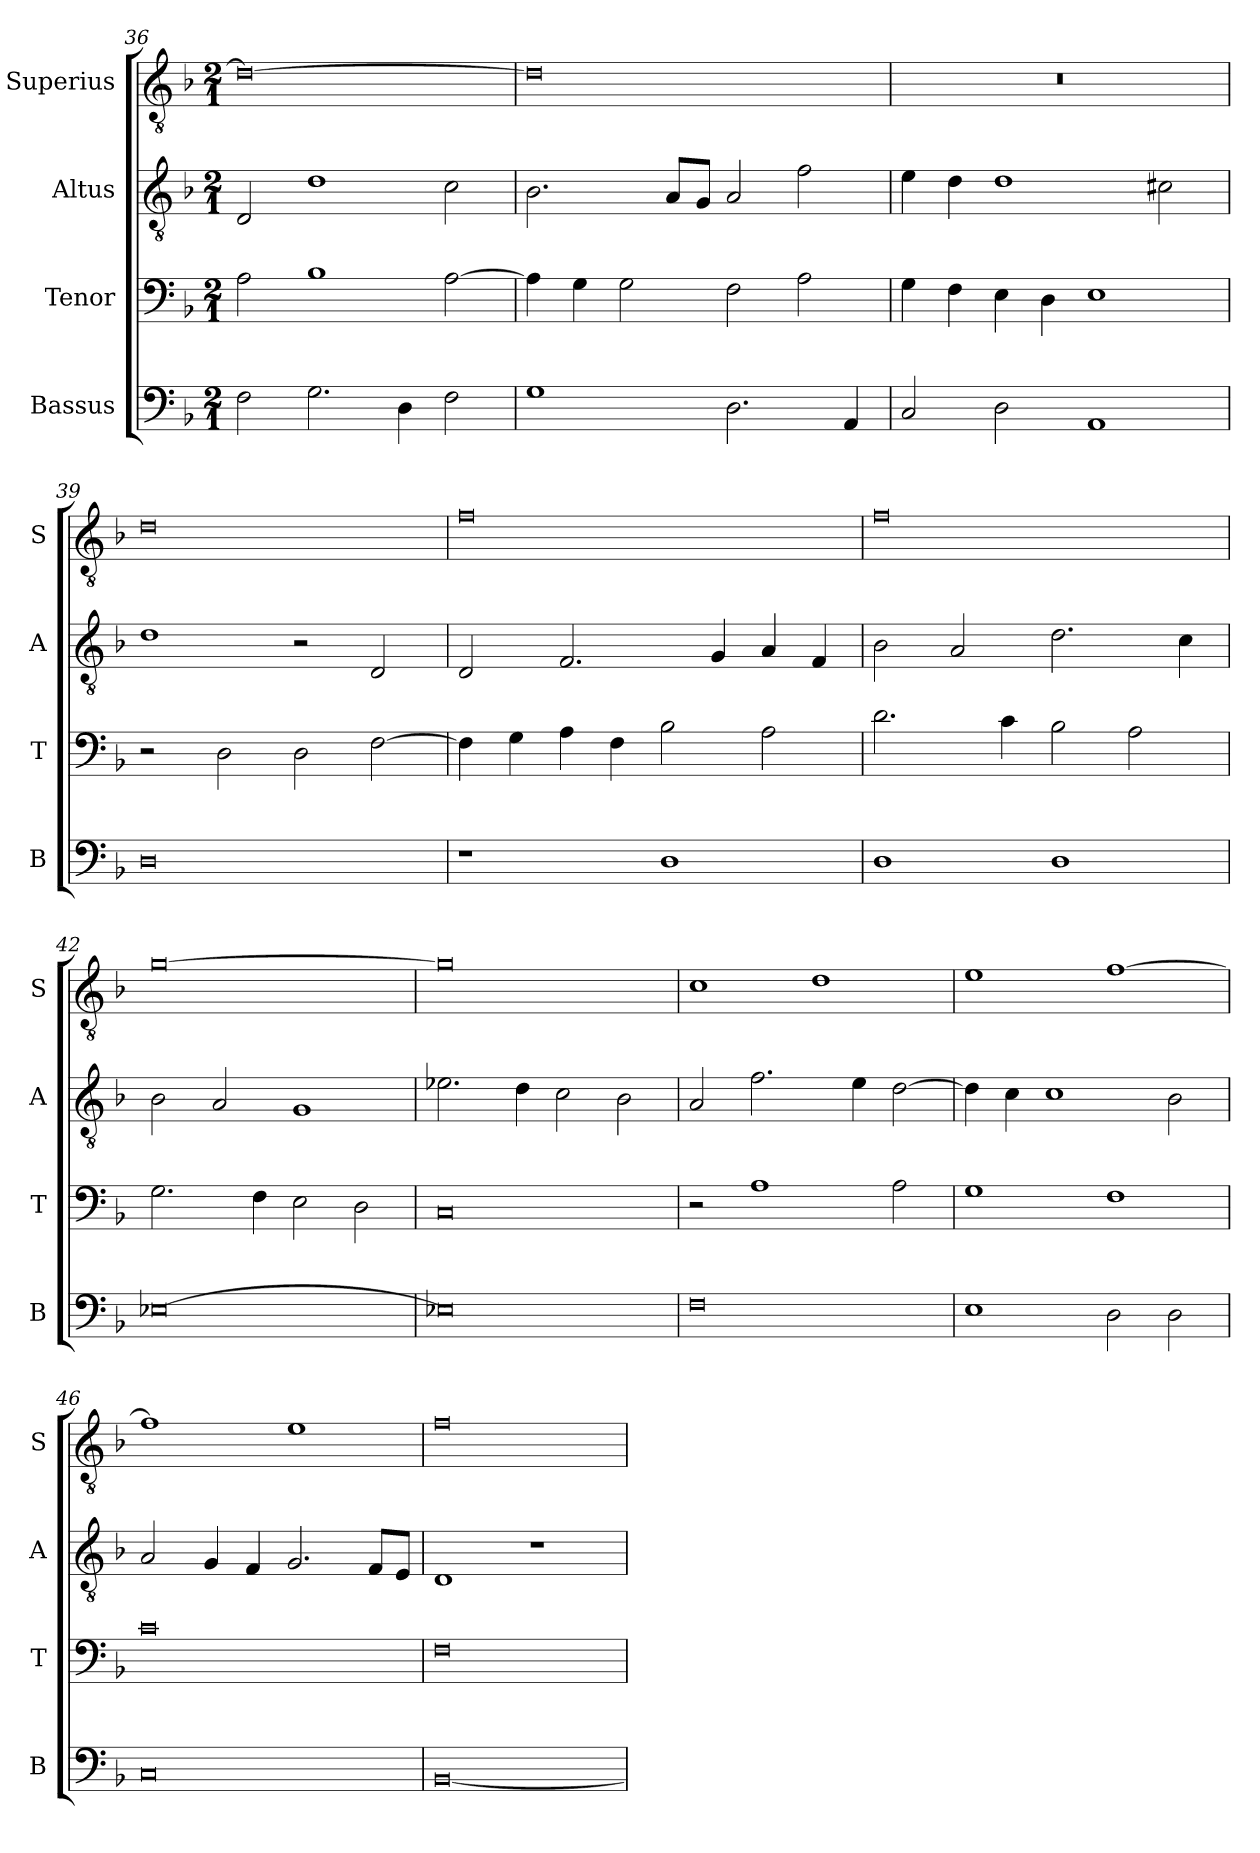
**kern	**kern	**kern	**kern
*part4	*part3	*part2	*part1
*staff4	*staff3	*staff2	*staff1
*I"Bassus	*I"Tenor	*I"Altus	*I"Superius
*I'B	*I'T	*I'A	*I'S
*clefF4	*clefF4	*clefGv2	*clefGv2
*k[b-]	*k[b-]	*k[b-]	*k[b-]
*F:	*F:	*F:	*F:
*M2/1	*M2/1	*M2/1	*M2/1
=36	=36	=36	=36
2F	2A	2D	0d_
2.G	1B-	1d	.
4D	.	.	.
2F	[2A	2c	.
=37	=37	=37	=37
1G	4A]	2.B-	0d]
.	4G	.	.
.	2G	.	.
.	.	8AL	.
.	.	8GJ	.
2.D	2F	2A	.
.	2A	2f	.
4AA	.	.	.
=38	=38	=38	=38
2C	4G	4e	0r
.	4F	4d	.
2D	4E	1d	.
.	4D	.	.
1AA	1E	.	.
.	.	2c#X	.
=39	=39	=39	=39
0D	2r	1d	0d
.	2D	.	.
.	2D	2r	.
.	[2F	2D	.
=40	=40	=40	=40
1r	4F]	2D	0f
.	4G	.	.
.	4A	2.F	.
.	4F	.	.
1D	2B-	.	.
.	.	4G	.
.	2A	4A	.
.	.	4F	.
=41	=41	=41	=41
1D	2.d	2B-	0f
.	.	2A	.
.	4c	.	.
1D	2B-	2.d	.
.	2A	.	.
.	.	4c	.
=42	=42	=42	=42
[0E-X	2.G	2B-	[0g
.	.	2A	.
.	4F	.	.
.	2E	1G	.
.	2D	.	.
=43	=43	=43	=43
0E-X]	0C	2.e-X	0g]
.	.	4d	.
.	.	2c	.
.	.	2B-	.
=44	=44	=44	=44
0F	2r	2A	1c
.	1A	2.f	.
.	.	.	1d
.	.	4e	.
.	2A	[2d	.
=45	=45	=45	=45
1E	1G	4d]	1e
.	.	4c	.
.	.	1c	.
2D	1F	.	[1f
2D	.	2B-	.
=46	=46	=46	=46
0C	0c	2A	1f]
.	.	4G	.
.	.	4F	.
.	.	2.G	1e
.	.	8FL	.
.	.	8EJ	.
=47	=47	=47	=47
[0BB-	0F	1D	0f
.	.	1r	.
=	=	=	=
*-	*-	*-	*-
